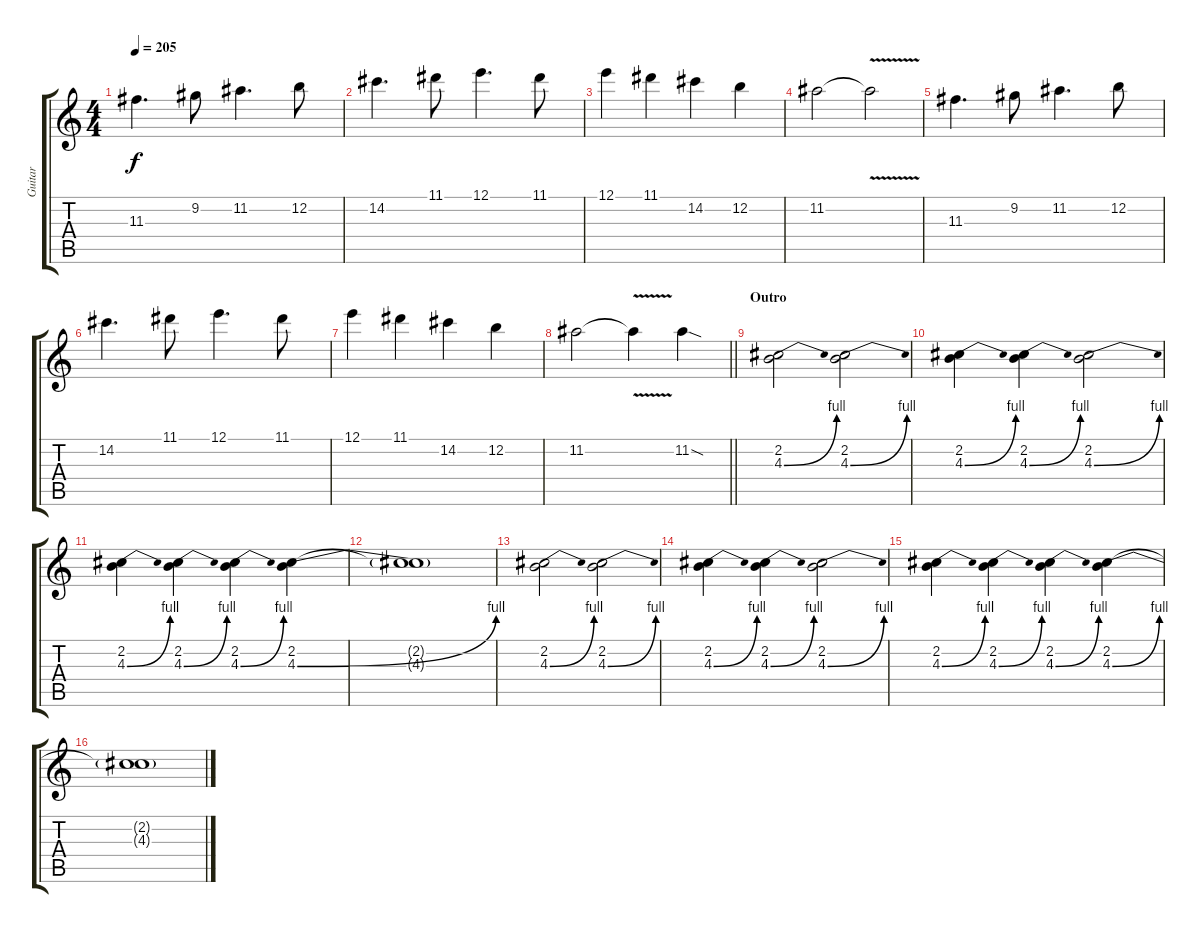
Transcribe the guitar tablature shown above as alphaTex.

\track ("Guitar" "Guitar") {instrument distortionguitar}
\staff {score tabs}
\tuning (E4 B3 G3 D3 A2 E2) {hide}
\ts (4 4)
\tempo 205
\clef g2
\ks c
11.3.4{d dy f} 9.2.8 11.2.4{d} 12.2.8 |
14.2.4{d} 11.1.8 12.1.4{d} 11.1.8 |
12.1.4 11.1.4 14.2.4 12.2.4 |
11.2.2 11.2{v t}.2 |
11.3.4{d} 9.2.8 11.2.4{d} 12.2.8 |
14.2.4{d} 11.1.8 12.1.4{d} 11.1.8 |
12.1.4 11.1.4 14.2.4 12.2.4 |
\barLineRight lightlight
11.2.2 11.2{v t}.4 11.2{sod}.4{volume 12} |
\section ("" "Outro")
(2.2 4.3{be (bend 0 0 60 4)}).2 (2.2 4.3{be (bend 0 0 60 4)}).2 |
(2.2 4.3{be (bend 0 0 60 4)}).4 (2.2 4.3{be (bend 0 0 60 4)}).4 (2.2 4.3{be (bend 0 0 60 4)}).2 |
(2.2 4.3{be (bend 0 0 60 4)}).4 (2.2 4.3{be (bend 0 0 60 4)}).4 (2.2 4.3{be (bend 0 0 60 4)}).4 (2.2 4.3{be (bend 0 0 60 4)}).4 |
(2.2{t} 4.3{t}).1 |
(2.2 4.3{be (bend 0 0 60 4)}).2 (2.2 4.3{be (bend 0 0 60 4)}).2 |
(2.2 4.3{be (bend 0 0 60 4)}).4 (2.2 4.3{be (bend 0 0 60 4)}).4 (2.2 4.3{be (bend 0 0 60 4)}).2 |
(2.2 4.3{be (bend 0 0 60 4)}).4 (2.2 4.3{be (bend 0 0 60 4)}).4 (2.2 4.3{be (bend 0 0 60 4)}).4 (2.2 4.3{be (bend 0 0 60 4)}).4 |
(2.2{t} 4.3{t}).1
